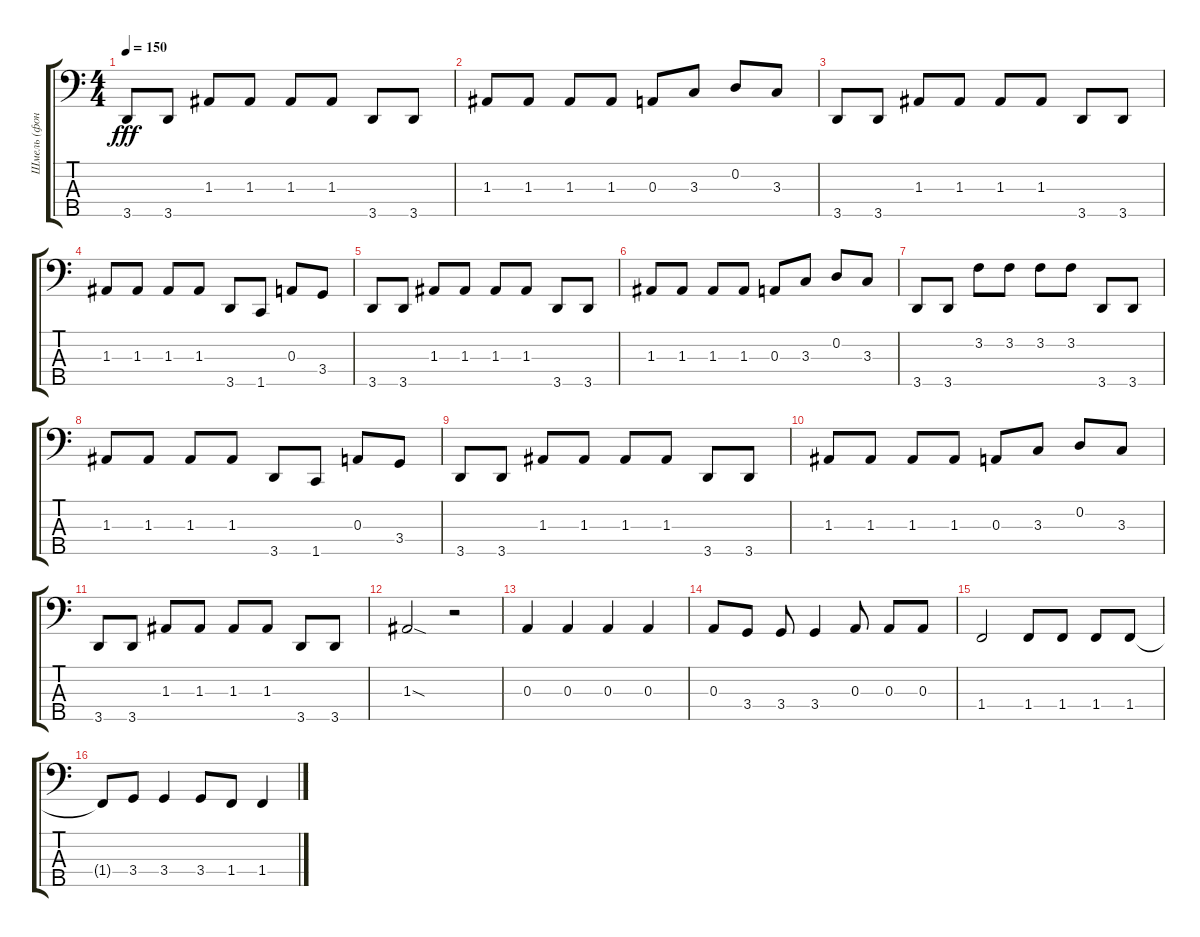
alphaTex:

\track ("Шмель (фон и перегруз)" "Шмель (фон") {instrument slapbass1}
\staff {score tabs}
\tuning (G2 D2 A1 E1 B0) {hide}
\ts (4 4)
\tempo 150
\clef f4
\ks c
3.5.8{dy fff} 3.5.8 1.3.8 1.3.8 1.3.8 1.3.8 3.5.8 3.5.8 |
1.3.8 1.3.8 1.3.8 1.3.8 0.3.8 3.3.8 0.2.8 3.3.8 |
3.5.8 3.5.8 1.3.8 1.3.8 1.3.8 1.3.8 3.5.8 3.5.8 |
1.3.8 1.3.8 1.3.8 1.3.8 3.5.8 1.5.8 0.3.8 3.4.8 |
3.5.8 3.5.8 1.3.8 1.3.8 1.3.8 1.3.8 3.5.8 3.5.8 |
1.3.8 1.3.8 1.3.8 1.3.8 0.3.8 3.3.8 0.2.8 3.3.8 |
3.5.8 3.5.8 3.2.8 3.2.8 3.2.8 3.2.8 3.5.8 3.5.8 |
1.3.8 1.3.8 1.3.8 1.3.8 3.5.8 1.5.8 0.3.8 3.4.8 |
3.5.8 3.5.8 1.3.8 1.3.8 1.3.8 1.3.8 3.5.8 3.5.8 |
1.3.8 1.3.8 1.3.8 1.3.8 0.3.8 3.3.8 0.2.8 3.3.8 |
3.5.8 3.5.8 1.3.8 1.3.8 1.3.8 1.3.8 3.5.8 3.5.8 |
1.3{sod}.2 r.2 |
0.3.4{instrument slapbass1} 0.3.4 0.3.4 0.3.4 |
0.3.8 3.4.8 3.4.8 3.4.4 0.3.8 0.3.8 0.3.8 |
1.4.2 1.4.8 1.4.8 1.4.8 1.4.8 |
1.4{t}.8 3.4.8 3.4.4 3.4.8 1.4.8 1.4.4
